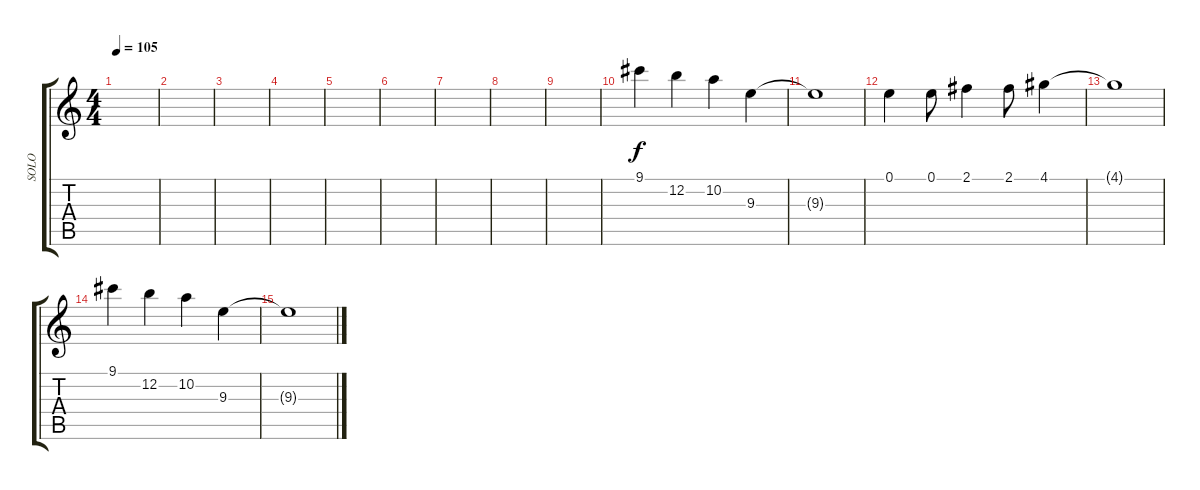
\track ("SOLO" "SOLO") {instrument overdrivenguitar}
\staff {score tabs}
\tuning (E4 B3 G3 D3 A2 E2) {hide}
\ts (4 4)
\tempo 105
\clef g2
\ks c
|
|
|
|
|
|
|
|
|
9.1.4 12.2.4 10.2.4 9.3.4 |
9.3{t}.1 |
0.1.4 0.1.8 2.1.4 2.1.8 4.1.4 |
4.1{t}.1 |
9.1.4 12.2.4 10.2.4 9.3.4 |
9.3{t}.1
